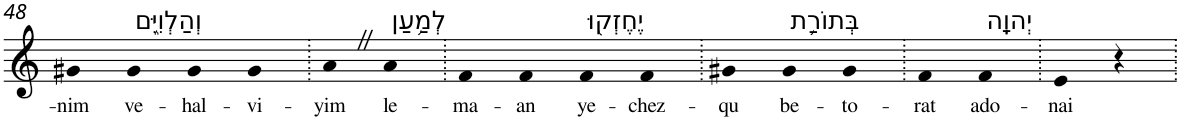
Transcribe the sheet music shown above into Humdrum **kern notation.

**kern	**text
*part1	*part1
*staff1	*staff1
*I"Piano	*
*I'Pno	*
!!LO:PB:g=z
*clefG2	*
*k[]	*
=48	=48
!	!LO:LY:b
4g#X	-nim
!LO:TX:a:t=וְהַלְוִיִּ֑ם	!
!	!LO:LY:b
4g#	ve-
!	!LO:LY:b
4g#	-hal-
!	!LO:LY:b
4g#	-vi-
=49.	=49.
!	!LO:LY:b
4aZ	-yim
!LO:TX:a:t=לְמַ֥עַן	!
!	!LO:LY:b
4a	le-
=50.	=50.
!	!LO:LY:b
4f	-ma-
!	!LO:LY:b
4f	-an
!LO:TX:a:t=יֶחֶזְק֖וּ	!
!	!LO:LY:b
4f	ye-
!	!LO:LY:b
4f	-chez-
=51.	=51.
!	!LO:LY:b
4g#X	-qu
!LO:TX:a:t=בְּתוֹרַ֥ת	!
!	!LO:LY:b
4g#	be-
!	!LO:LY:b
4g#	-to-
=52.	=52.
!	!LO:LY:b
4f	-rat
!LO:TX:a:t=יְהוָֽה	!
!	!LO:LY:b
4f	ado-
=53.	=53.
!	!LO:LY:b
4e	-nai
4r	.
=.	=.
*-	*-
